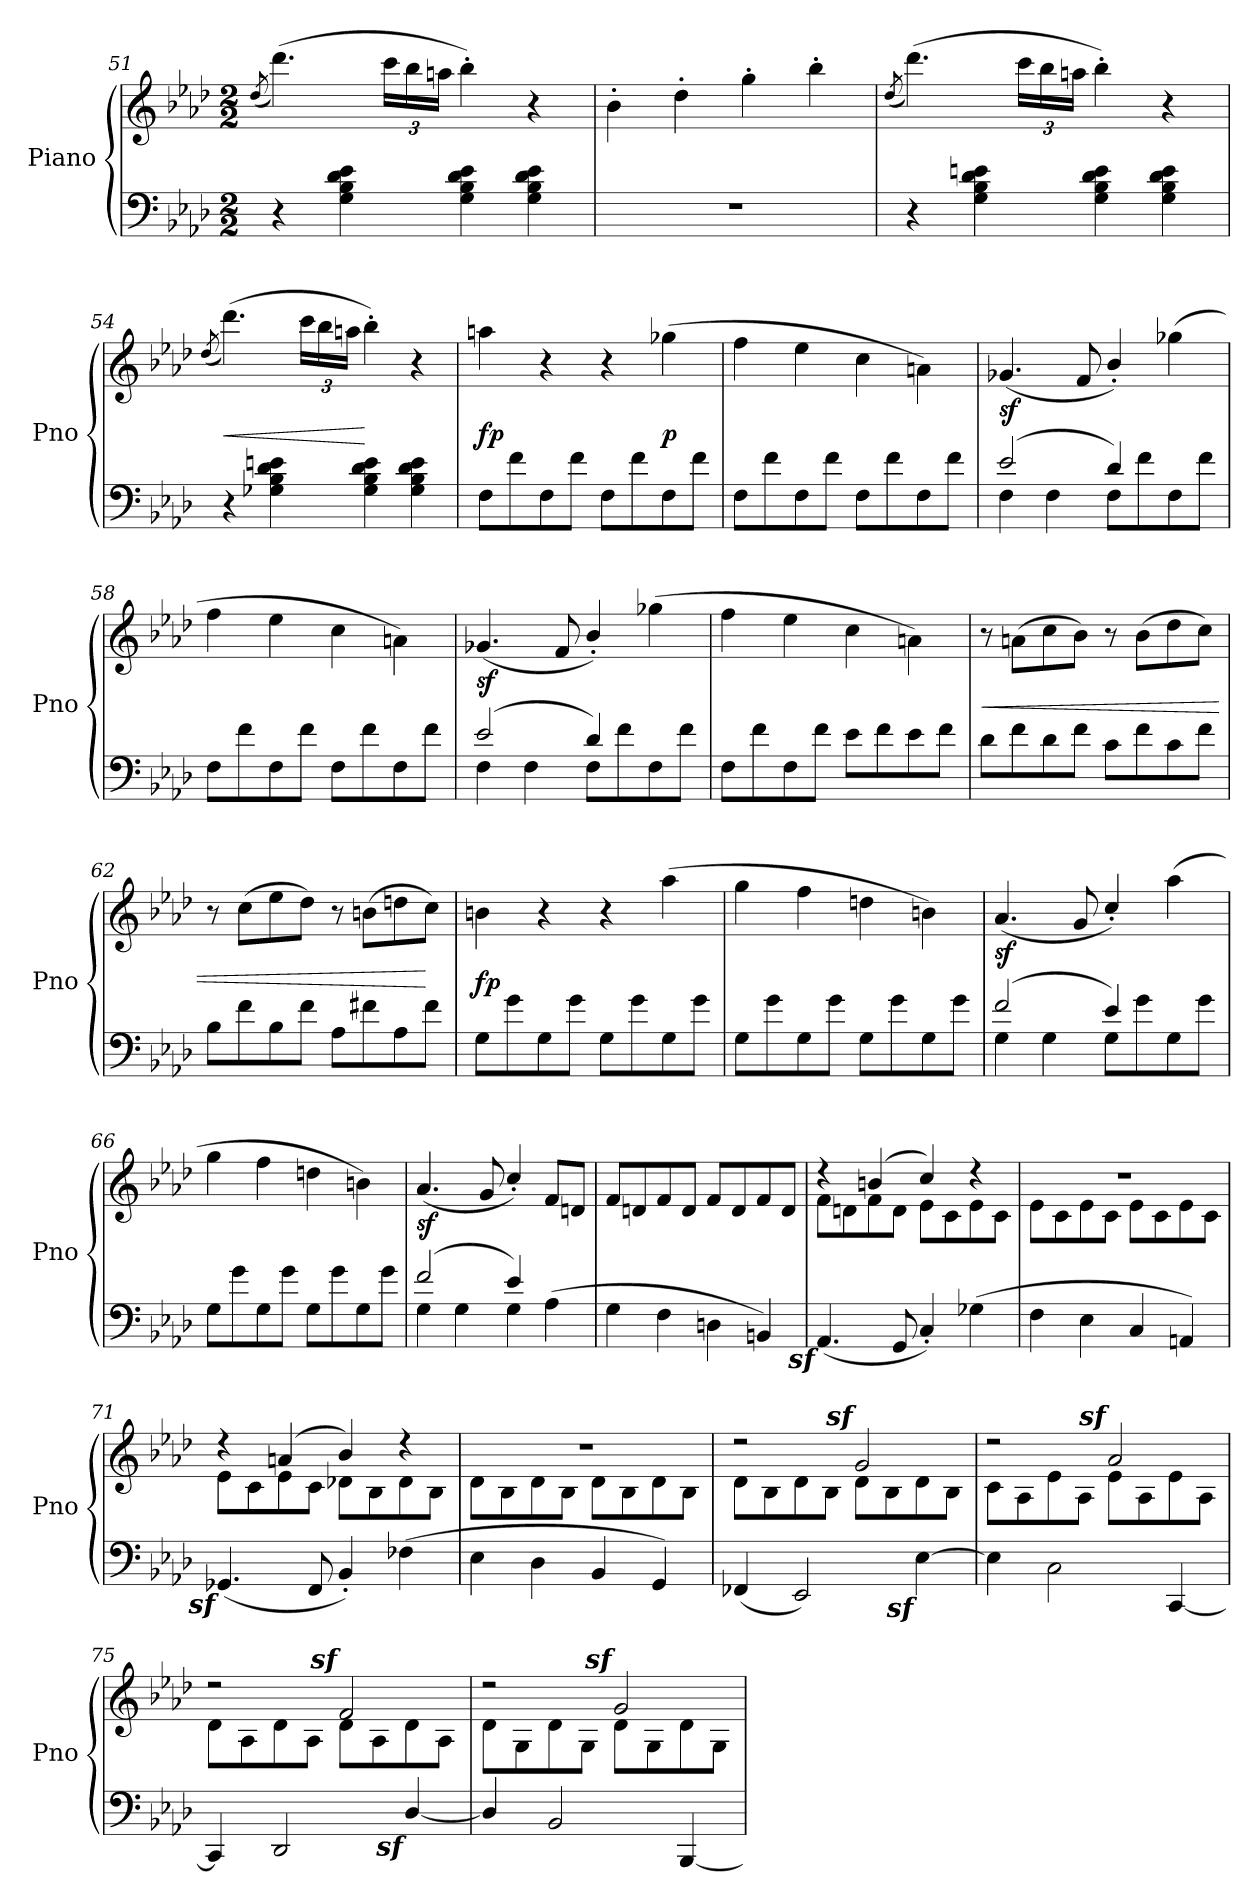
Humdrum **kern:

**kern	**kern	**dynam
*part1	*part1	*part1
*staff2	*staff1	*staff1/2
*I"Piano	*	*
*I'Pno	*	*
*clefF4	*clefG2	*
*k[b-e-a-d-]	*k[b-e-a-d-]	*
*f:	*f:	*
*M2/2	*M2/2	*
=51	=51	=51
.	(<8qdd-	.
4r	(4.ddd-)	.
4G 4B- 4d- 4e-	.	.
.	24cccLL	.
.	24bb-	.
.	24aanJJ	.
4G 4B- 4d- 4e-	4bb-')	.
4G 4B- 4d- 4e-	4r	.
=52	=52	=52
1r	4b-'	.
.	4dd-'	.
.	4gg'	.
.	4bb-'	.
=53	=53	=53
.	(<8qdd-	.
4r	(4.ddd-)	.
4G 4B- 4d- 4en	.	.
.	24cccLL	.
.	24bb-	.
.	24aanJJ	.
4G 4B- 4d- 4e	4bb-')	.
4G 4B- 4d- 4e	4r	.
=54	=54	=54
.	(<8qdd-	.
4r	(4.ddd-)	<
4G-X 4B- 4d- 4en	.	.
.	24cccLL	.
.	24bb-	.
.	24aanJJ	.
4G- 4B- 4d- 4e	4bb-')	[
4G- 4B- 4d- 4e	4r	.
=55	=55	=55
8FL	4aan	fp
8f	.	.
8F	4r	.
8fJ	.	.
8FL	4r	.
8f	.	.
8F	(4gg-X	p
8fJ	.	.
=56	=56	=56
8FL	4ff	.
8f	.	.
8F	4ee-	.
8fJ	.	.
8FL	4cc	.
8f	.	.
8F	4an\)	.
8fJ	.	.
=57	=57	=57
*^	*	*
(2e-	4F	(4.g-X	sf
.	4F	.	.
.	.	8f	.
4d-)	8FL	4b-'/)	.
.	8f	.	.
4ryy	8F	(4gg-X	.
.	8fJ	.	.
*v	*v	*	*
=58	=58	=58
8FL	4ff	.
8f	.	.
8F	4ee-	.
8fJ	.	.
8FL	4cc	.
8f	.	.
8F	4an\)	.
8fJ	.	.
=59	=59	=59
*^	*	*
(2e-	4F	(4.g-X	sf
.	4F	.	.
.	.	8f	.
4d-)	8FL	4b-'/)	.
.	8f	.	.
4ryy	8F	(4gg-X	.
.	8fJ	.	.
*v	*v	*	*
=60	=60	=60
8FL	4ff	.
8f	.	.
8F	4ee-	.
8fJ	.	.
8e-L	4cc	.
8f	.	.
8e-	4an\)	.
8fJ	.	.
=61	=61	=61
8d-L	8r	<
8f	(8anL	.
8d-	8cc	.
8fJ	8b-J)	.
8cL	8r	.
8f	(8b-L	.
8c	8dd-	.
8fJ	8ccJ)	.
=62	=62	=62
8B-L	8r	.
8f	(8ccL	.
8B-	8ee-	.
8fJ	8dd-J)	.
8A-L	8r	.
8f#X	(8bnL	.
8A-	8ddn	.
8f#J	8ccJ)	[
=63	=63	=63
8GL	4bn	fp
8g	.	.
8G	4r	.
8gJ	.	.
8GL	4r	.
8g	.	.
8G	(4aa-	.
8gJ	.	.
=64	=64	=64
8GL	4gg	.
8g	.	.
8G	4ff	.
8gJ	.	.
8GL	4ddn	.
8g	.	.
8G	4bn)	.
8gJ	.	.
=65	=65	=65
*^	*	*
(2f	4G	(4.a-	sf
.	4G	.	.
.	.	8g	.
4e-)	8GL	4cc'/)	.
.	8g	.	.
4ryy	8G	(4aa-	.
.	8gJ	.	.
*v	*v	*	*
=66	=66	=66
8GL	4gg	.
8g	.	.
8G	4ff	.
8gJ	.	.
8GL	4ddn	.
8g	.	.
8G	4bn)	.
8gJ	.	.
=67	=67	=67
*^	*	*
(2f	4G	(4.a-	sf
.	4G	.	.
.	.	8g	.
4e-)	4G	4cc'/)	.
(>4A-	4ryy	8fL	.
.	.	8dnJ	.
*v	*v	*	*
=68	=68	=68
4G	8fL	.
.	8dn	.
4F	8f	.
.	8dJ	.
4Dn	8fL	.
.	8d	.
4BBn)	8f	.
.	8dJ	.
=69	=69	=69
!LO:DY:rj	!	!
*	*^	*
(4.AA-z	4r	8fL	.
.	.	8dn	.
.	(4bn	8f	.
8GG	.	8dJ	.
4C')	4cc)	8e-L	.
.	.	8c	.
(4G-X	4rdd	8e-	.
.	.	8cJ	.
=70	=70	=70	=70
4F	1rdd	8e-L	.
.	.	8c	.
4E-	.	8e-	.
.	.	8cJ	.
4C	.	8e-L	.
.	.	8c	.
4AAn)	.	8e-	.
.	.	8cJ	.
=71	=71	=71	=71
!LO:DY:rj	!	!	!
(4.GG-Xz	4rdd	8e-L	.
.	.	8c	.
.	(4an	8e-	.
8FF	.	8cJ	.
4BB-')	4b-)	8d-XL	.
.	.	8B-	.
(4F-X	4rdd	8d-	.
.	.	8B-J	.
=72	=72	=72	=72
4E-	1rdd	8d-L	.
.	.	8B-	.
4D-	.	8d-	.
.	.	8B-J	.
4BB-	.	8d-L	.
.	.	8B-	.
4GG)	.	8d-	.
.	.	8B-J	.
=73	=73	=73	=73
(4FF-X	2r	8d-L	.
.	.	8B-	.
2EE-)	.	8d-	.
.	.	8B-J	.
!	!LO:DY:rj	!	!
.	2gz>	8d-L	.
.	.	8B-	.
!LO:DY:rj	!	!	!
[4E-z	.	8d-	.
.	.	8B-J	.
=74	=74	=74	=74
4E-]	2r	8cL	.
.	.	8A-	.
2C\	.	8e-	.
.	.	8A-J	.
!	!LO:DY:rj	!	!
.	2a-z>	8e-L	.
.	.	8A-	.
[4CC	.	8e-	.
.	.	8A-J	.
=75	=75	=75	=75
4CC]	2r	8d-L	.
.	.	8A-	.
2DD-	.	8d-	.
.	.	8A-J	.
!	!LO:DY:rj	!	!
.	2fz>	8d-L	.
.	.	8A-	.
!LO:DY:rj	!	!	!
[4D-z/	.	8d-	.
.	.	8A-J	.
=76	=76	=76	=76
4D-/]	2r	8d-L	.
.	.	8G	.
2BB-	.	8d-	.
.	.	8GJ	.
!	!LO:DY:rj	!	!
.	2gz>	8d-L	.
.	.	8G	.
[4BBB-	.	8d-	.
.	.	8GJ	.
*	*v	*v	*
=	=	=
*-	*-	*-
